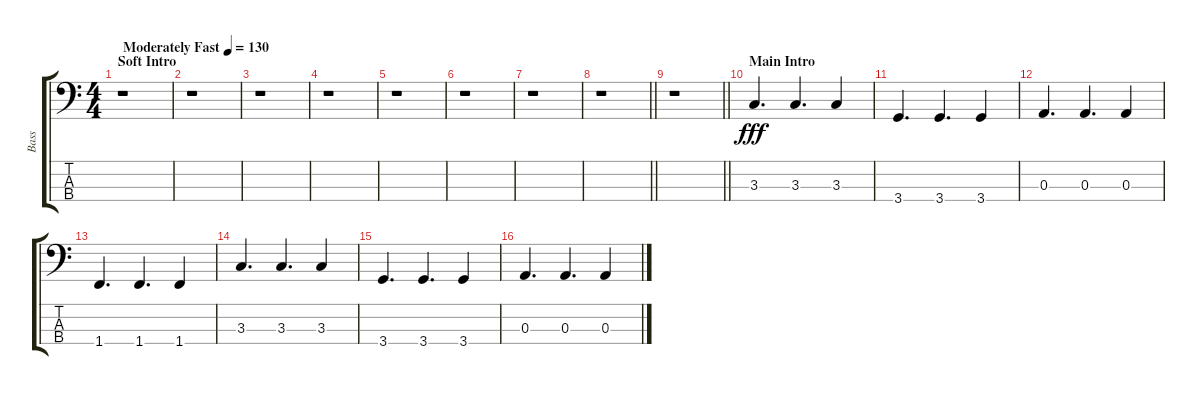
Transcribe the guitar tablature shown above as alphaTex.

\track ("Bass" "Bass") {instrument electricbassfinger}
\staff {score tabs}
\tuning (G2 D2 A1 E1) {hide}
\ts (4 4)
\section ("" "Soft Intro")
\tempo (130 "Moderately Fast")
\clef f4
\ks c
r.1{dy fff instrument electricbassfinger} |
r.1 |
r.1 |
r.1 |
r.1 |
r.1 |
r.1 |
\barLineRight lightlight
r.1 |
\barLineRight lightlight
r.1 |
\section ("" "Main Intro")
3.3.4{d} 3.3.4{d} 3.3.4 |
3.4.4{d} 3.4.4{d} 3.4.4 |
0.3.4{d} 0.3.4{d} 0.3.4 |
1.4.4{d} 1.4.4{d} 1.4.4 |
3.3.4{d} 3.3.4{d} 3.3.4 |
3.4.4{d} 3.4.4{d} 3.4.4 |
0.3.4{d} 0.3.4{d} 0.3.4
